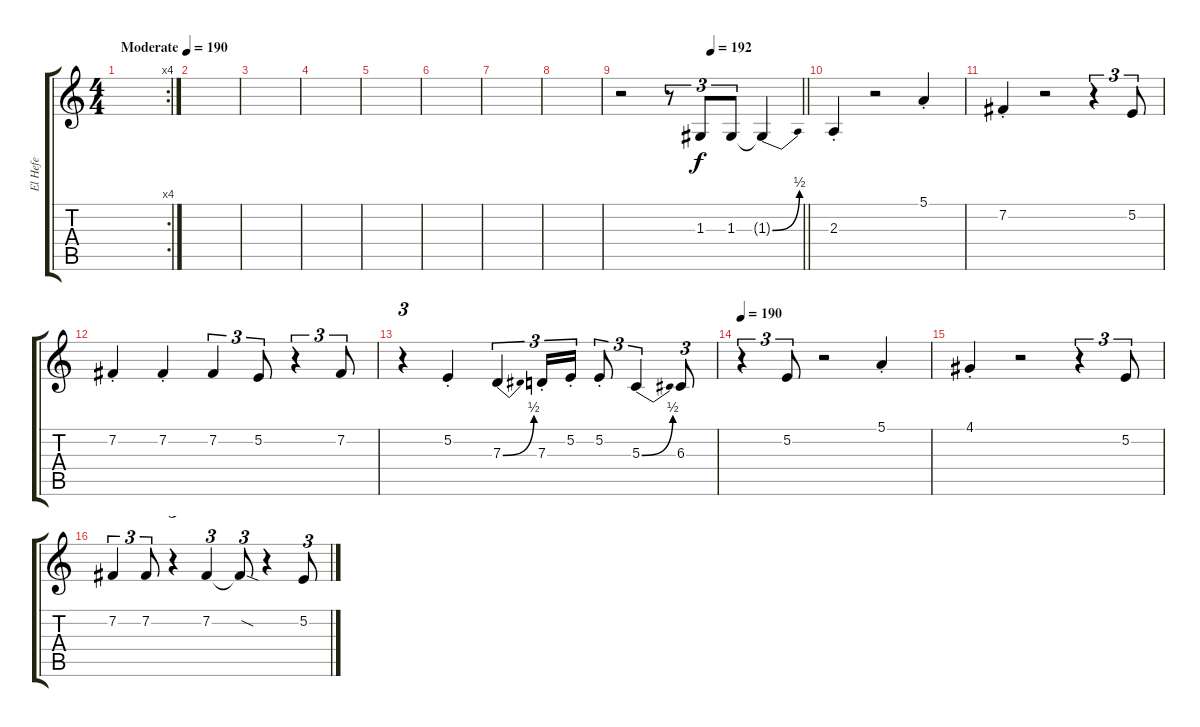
\track ("El Hefe" "El Hefe") {instrument trumpet}
\staff {score tabs}
\tuning (E4 B3 G3 D3 A2 E2) {hide}
\rc 4
\ts (4 4)
\tempo (190 "Moderate")
\clef g2
\ks c
|
|
|
|
|
|
|
|
\tempo (192 0.5)
\barLineRight lightlight
r.2 r.8{tu (3 2)} 1.3.8{tu (3 2)} 1.3.8{tu (3 2)} 1.3{be (bend 0 0 60 2) t}.4 |
\section ("" "")
2.3{st}.4 r.2 5.1{st}.4 |
7.2{st}.4 r.2 r.4{tu (3 2)} 5.2.8{tu (3 2)} |
7.2{st}.4 7.2{st}.4 7.2.4{tu (3 2)} 5.2.8{tu (3 2)} r.4{tu (3 2)} 7.2.8{tu (3 2)} |
r.4{tu (3 2)} 5.2{st}.4 7.3{be (bend 0 0 60 2)}.4{tu (3 2)} 7.3{st}.16{tu (3 2)} 5.2{st}.16{tu (3 2)} 5.2{st}.8{tu (3 2)} 5.3{be (bend 0 0 60 2)}.4{tu (3 2)} 6.3.8{tu (3 2)} |
\tempo 190
r.4{tu (3 2)} 5.2.8{tu (3 2)} r.2 5.1{st}.4 |
4.1{st}.4 r.2 r.4{tu (3 2)} 5.2.8{tu (3 2)} |
7.2.4{tu (3 2)} 7.2.8{tu (3 2)} r.4{tu (3 2)} 7.2.4{tu (3 2)} 7.2{sod t}.8{tu (3 2)} r.4 5.2.8{tu (3 2)}
